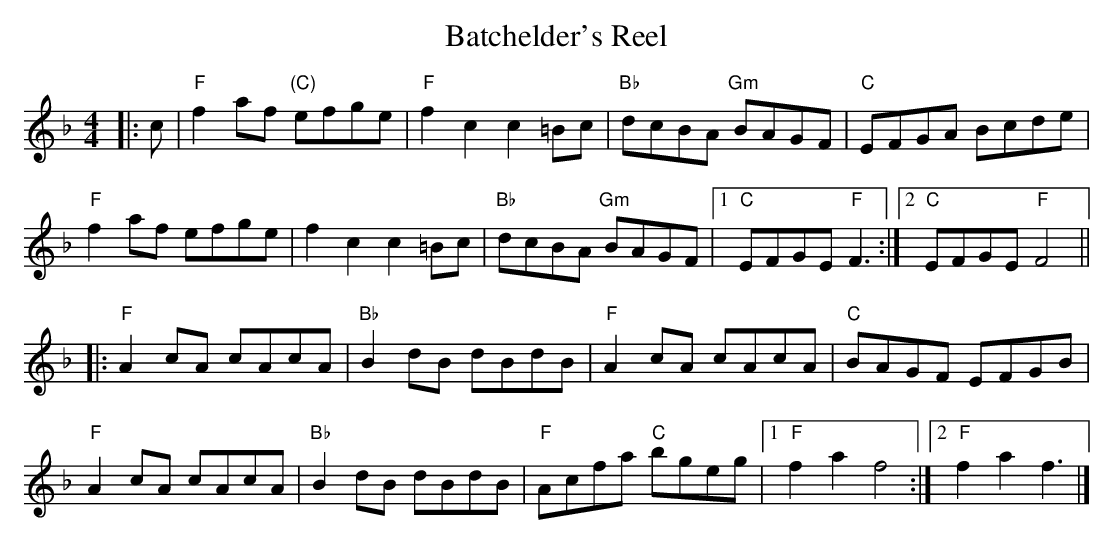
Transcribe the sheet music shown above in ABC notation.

X:1
T: Batchelder's Reel
M: 4/4
L: 1/8
K: F
|:c|\
"F"f2af "(C)"efge|"F"f2c2c2=Bc|"Bb"dcBA "Gm"BAGF|"C"EFGA Bcde|
"F"f2af efge|f2c2c2=Bc|"Bb"dcBA "Gm"BAGF|1"C"EFGE"F"F3:|2"C"EFGE"F"F4||
|:\
"F"A2cA cAcA|"Bb"B2 dB dBdB|"F"A2cA cAcA|"C"BAGF EFGB|
"F"A2cA cAcA|"Bb"B2dB dBdB|"F"Acfa "C"bgeg|1"F"f2a2f4:|2"F"f2a2f3|]
